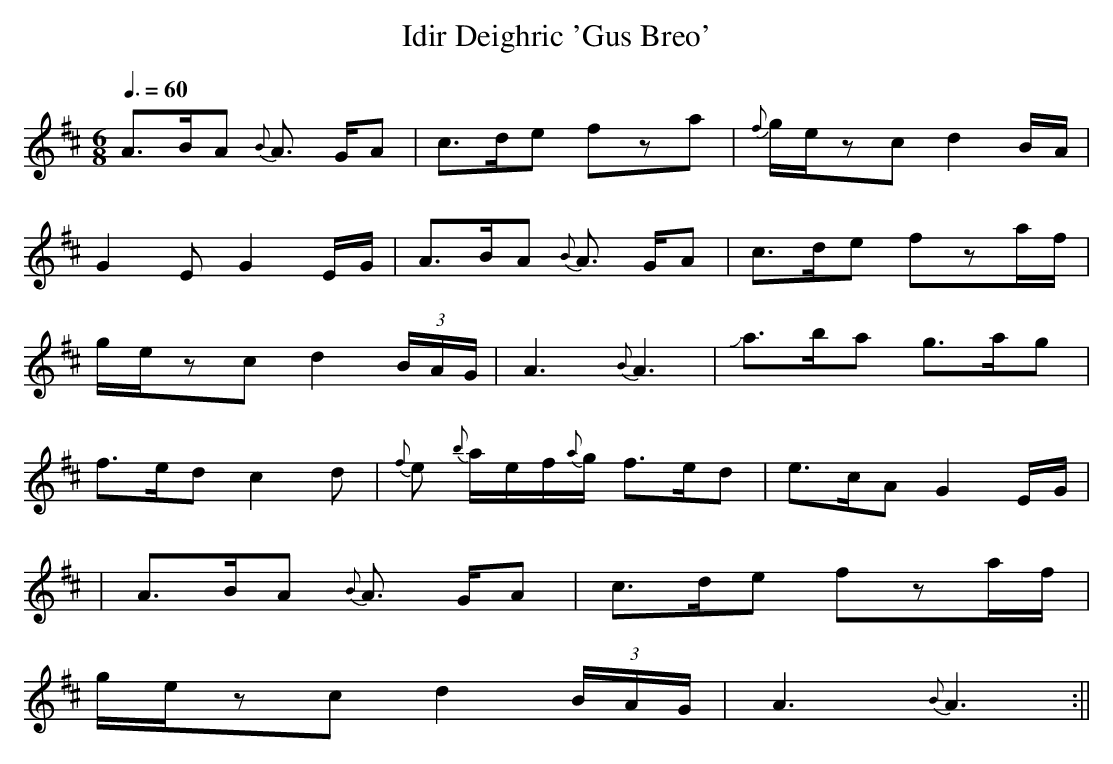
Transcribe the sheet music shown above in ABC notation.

X:1
T:Idir Deighric 'Gus Breo'
M:6/8
L:1/8
Q:3/8=60
K:Amix
A3/2B/2A {B}A3/2 G/2A|c3/2d/2e fz1a|{f}g/2e/2z1c d2B/2A/2|
G2E G2E/2G/2|A3/2B/2A {B}A3/2 G/2A|c3/2d/2e fz1a/2f/2|
g/2e/2z1c d2(3B/2A/2G/2|A3 {B}A3|Ja3/2b/2a g3/2a/2g|
f3/2e/2d c2d|{f}e {b}a/2e/2f/2{a}g/2 f3/2e/2d|e3/2c/2A G2E/2G/2|
|A3/2B/2A {B}A3/2 G/2A|c3/2d/2e fz1a/2f/2|
g/2e/2z1c d2(3B/2A/2G/2|A3 {B}A3:||
